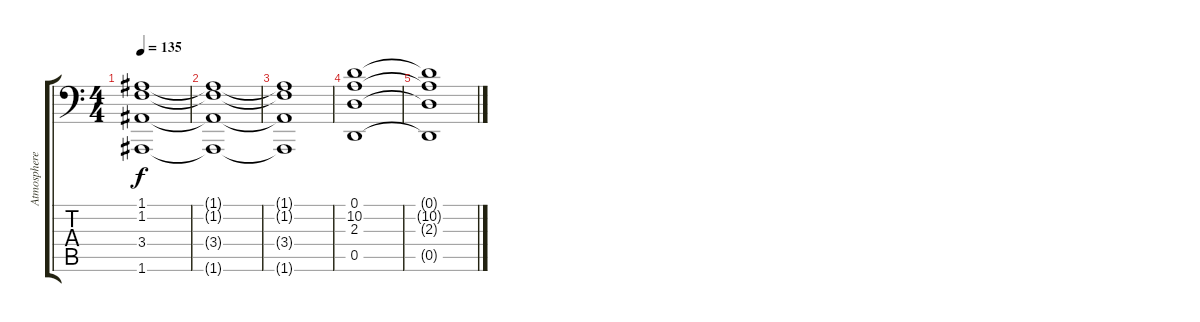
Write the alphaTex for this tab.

\track ("Atmosphere" "Atmosphere") {instrument fx7echoes}
\staff {score tabs}
\tuning (A3 E3 C3 G2 D2 A1) {hide}
\ts (4 4)
\tempo 135
\clef f4
\ks c
(1.1{t} 1.2{t} 3.4{t} 1.6{t}).1{dy f} |
(1.1{t} 1.2{t} 3.4{t} 1.6{t}).1 |
(1.1{t} 1.2{t} 3.4{t} 1.6{t}).1 |
(0.1 10.2 2.3 0.5).1 |
(0.1{t} 10.2{t} 2.3{t} 0.5{t}).1
